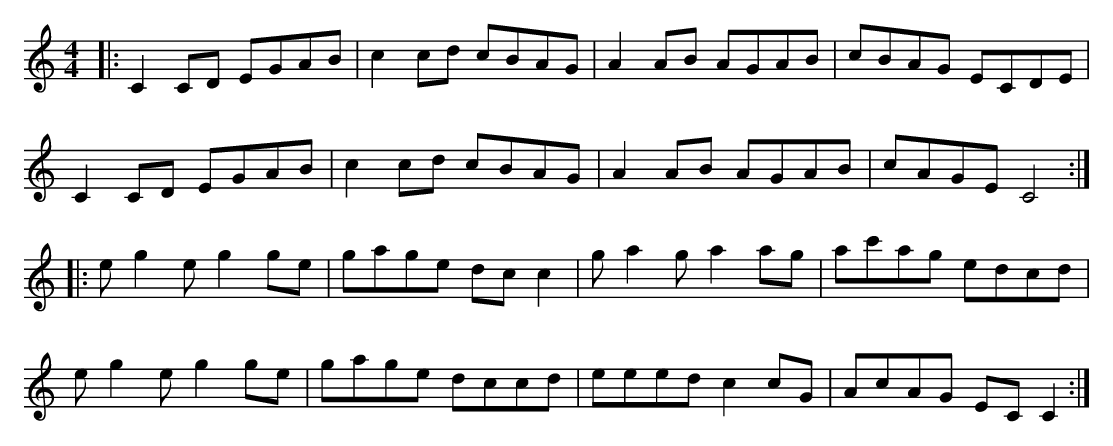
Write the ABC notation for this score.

X:1
M:4/4
K:C
|:C2CD EGAB|c2cd cBAG|A2AB AGAB|cBAG ECDE|
C2CD EGAB|c2cd cBAG|A2AB AGAB|cAGE C4:|
|:eg2 eg2 ge|gage dcc2|ga2 ga2ag|ac'ag edcd|
eg2 eg2 ge|gage dccd|eeed c2cG|AcAG ECC2:|
